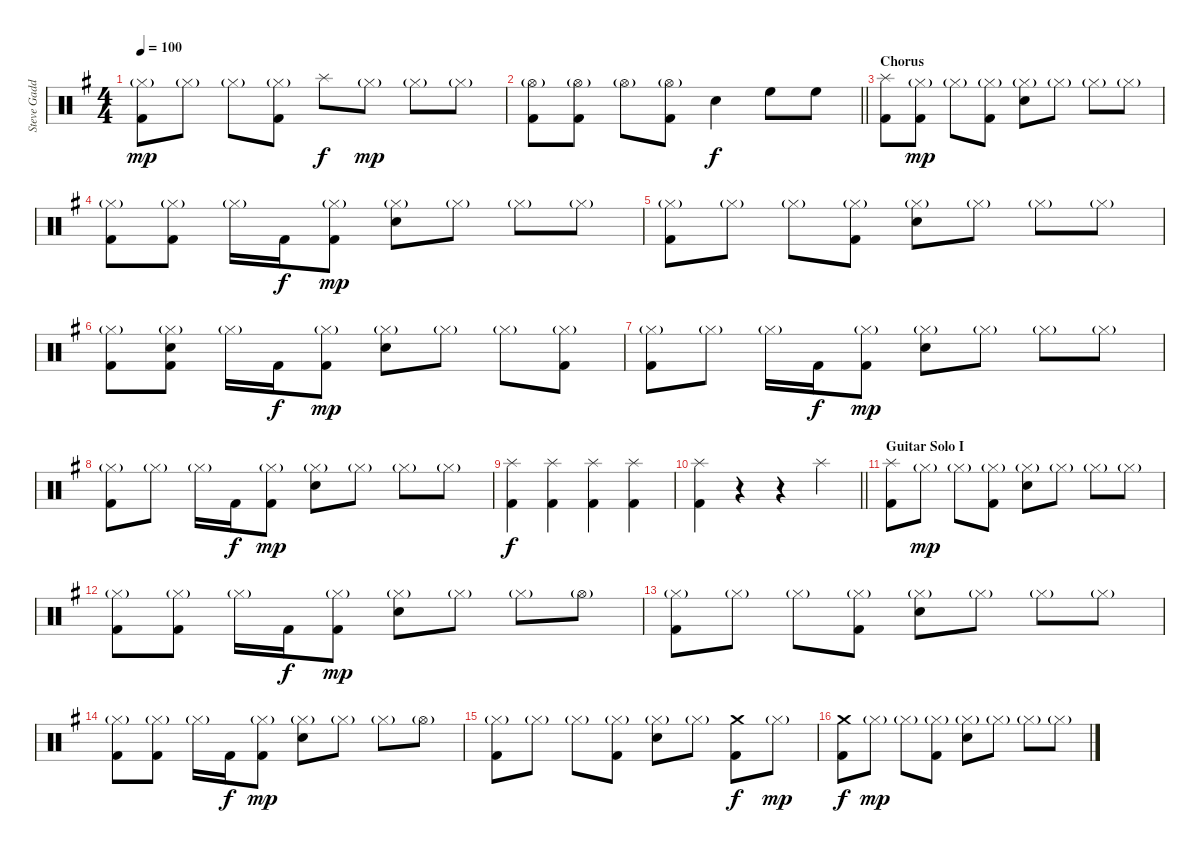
\track ("Steve Gadd Drums" "Steve Gadd") {instrument percussion}
\staff {score}
\articulation defaults
\ts (4 4)
\tempo 100
\clef neutral
\ks g
("Hi-Hat (closed)"{g} "Kick (hit) 2").8{dy mp} "Hi-Hat (closed)"{g}.8 "Hi-Hat (closed)"{g}.8 ("Hi-Hat (closed)"{g} "Kick (hit) 2").8 "Splash (hit)".8{dy f} "Hi-Hat (closed)"{g}.8{dy mp} "Hi-Hat (closed)"{g}.8 "Hi-Hat (closed)"{g}.8 |
\barLineRight lightlight
("Hi-Hat (open)"{g} "Kick (hit) 2").8 ("Hi-Hat (open)"{g} "Kick (hit) 2").8 "Hi-Hat (open)"{g}.8 ("Hi-Hat (open)"{g} "Kick (hit) 2").8 "Snare (hit) 2".4{dy f} "High Floor Tom (hit)".8 "High Floor Tom (hit)".8 |
\section ("" "Chorus")
("Splash (hit)" "Kick (hit) 2").8 ("Hi-Hat (closed)"{g} "Kick (hit) 2").8{dy mp} "Hi-Hat (closed)"{g}.8 ("Hi-Hat (closed)"{g} "Kick (hit) 2").8 ("Hi-Hat (closed)"{g} "Snare (hit) 2").8 "Hi-Hat (closed)"{g}.8 "Hi-Hat (closed)"{g}.8 "Hi-Hat (closed)"{g}.8 |
("Hi-Hat (closed)"{g} "Kick (hit) 2").8 ("Hi-Hat (closed)"{g} "Kick (hit) 2").8 "Hi-Hat (closed)"{g}.16 "Kick (hit) 2".16{dy f} ("Hi-Hat (closed)"{g} "Kick (hit) 2").8{dy mp} ("Hi-Hat (closed)"{g} "Snare (hit) 2").8 "Hi-Hat (closed)"{g}.8 "Hi-Hat (closed)"{g}.8 "Hi-Hat (closed)"{g}.8 |
("Hi-Hat (closed)"{g} "Kick (hit) 2").8 "Hi-Hat (closed)"{g}.8 "Hi-Hat (closed)"{g}.8 ("Hi-Hat (closed)"{g} "Kick (hit) 2").8 ("Hi-Hat (closed)"{g} "Snare (hit) 2").8 "Hi-Hat (closed)"{g}.8 "Hi-Hat (closed)"{g}.8 "Hi-Hat (closed)"{g}.8 |
("Hi-Hat (closed)"{g} "Kick (hit) 2").8 ("Hi-Hat (closed)"{g} "Kick (hit) 2" "Snare (hit) 2").8 "Hi-Hat (closed)"{g}.16 "Kick (hit) 2".16{dy f} ("Hi-Hat (closed)"{g} "Kick (hit) 2").8{dy mp} ("Hi-Hat (closed)"{g} "Snare (hit) 2").8 "Hi-Hat (closed)"{g}.8 "Hi-Hat (closed)"{g}.8 ("Hi-Hat (closed)"{g} "Kick (hit) 2").8 |
("Hi-Hat (closed)"{g} "Kick (hit) 2").8 "Hi-Hat (closed)"{g}.8 "Hi-Hat (closed)"{g}.16 "Kick (hit) 2".16{dy f} ("Hi-Hat (closed)"{g} "Kick (hit) 2").8{dy mp} ("Hi-Hat (closed)"{g} "Snare (hit) 2").8 "Hi-Hat (closed)"{g}.8 "Hi-Hat (closed)"{g}.8 "Hi-Hat (closed)"{g}.8 |
("Hi-Hat (closed)"{g} "Kick (hit) 2").8 "Hi-Hat (closed)"{g}.8 "Hi-Hat (closed)"{g}.16 "Kick (hit) 2".16{dy f} ("Hi-Hat (closed)"{g} "Kick (hit) 2").8{dy mp} ("Hi-Hat (closed)"{g} "Snare (hit) 2").8 "Hi-Hat (closed)"{g}.8 "Hi-Hat (closed)"{g}.8 "Hi-Hat (closed)"{g}.8 |
("Splash (hit)" "Kick (hit) 2").4{dy f} ("Splash (hit)" "Kick (hit) 2").4 ("Splash (hit)" "Kick (hit) 2").4 ("Splash (hit)" "Kick (hit) 2").4 |
\barLineRight lightlight
("Splash (hit)" "Kick (hit) 2").4 r.4 r.4 "Splash (hit)".4 |
\section ("" "Guitar Solo I")
("Splash (hit)" "Kick (hit) 2").8 "Hi-Hat (closed)"{g}.8{dy mp} "Hi-Hat (closed)"{g}.8 ("Hi-Hat (closed)"{g} "Kick (hit) 2").8 ("Hi-Hat (closed)"{g} "Snare (hit) 2").8 "Hi-Hat (closed)"{g}.8 "Hi-Hat (closed)"{g}.8 "Hi-Hat (closed)"{g}.8 |
("Hi-Hat (closed)"{g} "Kick (hit) 2").8 ("Hi-Hat (closed)"{g} "Kick (hit) 2").8 "Hi-Hat (closed)"{g}.16 "Kick (hit) 2".16{dy f} ("Hi-Hat (closed)"{g} "Kick (hit) 2").8{dy mp} ("Hi-Hat (closed)"{g} "Snare (hit) 2").8 "Hi-Hat (closed)"{g}.8 "Hi-Hat (closed)"{g}.8 "Hi-Hat (open)"{g}.8 |
("Hi-Hat (closed)"{g} "Kick (hit) 2").8 "Hi-Hat (closed)"{g}.8 "Hi-Hat (closed)"{g}.8 ("Hi-Hat (closed)"{g} "Kick (hit) 2").8 ("Hi-Hat (closed)"{g} "Snare (hit) 2").8 "Hi-Hat (closed)"{g}.8 "Hi-Hat (closed)"{g}.8 "Hi-Hat (closed)"{g}.8 |
("Hi-Hat (closed)"{g} "Kick (hit) 2").8 ("Hi-Hat (closed)"{g} "Kick (hit) 2").8 "Hi-Hat (closed)"{g}.16 "Kick (hit) 2".16{dy f} ("Hi-Hat (closed)"{g} "Kick (hit) 2").8{dy mp} ("Hi-Hat (closed)"{g} "Snare (hit) 2").8 "Hi-Hat (closed)"{g}.8 "Hi-Hat (closed)"{g}.8 "Hi-Hat (open)"{g}.8 |
("Hi-Hat (closed)"{g} "Kick (hit) 2").8 "Hi-Hat (closed)"{g}.8 "Hi-Hat (closed)"{g}.8 ("Hi-Hat (closed)"{g} "Kick (hit) 2").8 ("Hi-Hat (closed)"{g} "Snare (hit) 2").8 "Hi-Hat (closed)"{g}.8 ("Crash medium (hit)" "Kick (hit) 2").8{dy f} "Hi-Hat (closed)"{g}.8{dy mp} |
("Crash medium (hit)" "Kick (hit) 2").8{dy f} "Hi-Hat (closed)"{g}.8{dy mp} "Hi-Hat (closed)"{g}.8 ("Hi-Hat (closed)"{g} "Kick (hit) 2").8 ("Hi-Hat (closed)"{g} "Snare (hit) 2").8 "Hi-Hat (closed)"{g}.8 "Hi-Hat (closed)"{g}.8 "Hi-Hat (closed)"{g}.8
